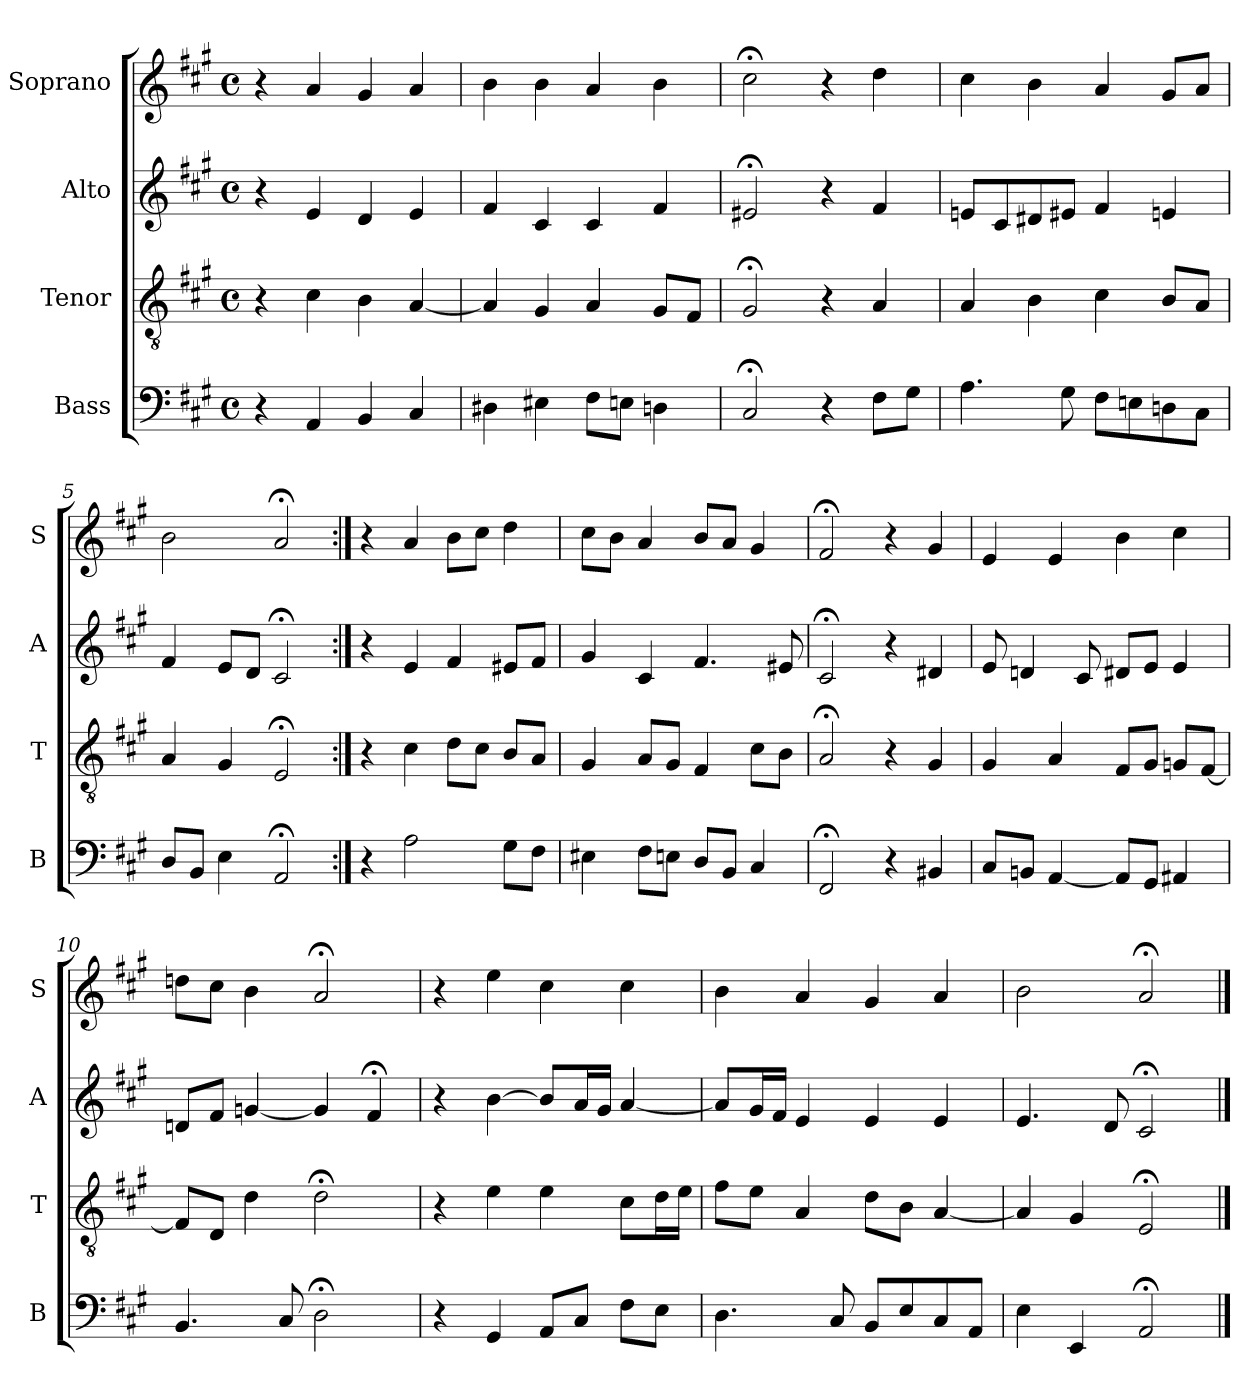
**kern	**kern	**kern	**kern
*part4	*part3	*part2	*part1
*staff4	*staff3	*staff2	*staff1
*I"Bass	*I"Tenor	*I"Alto	*I"Soprano
*I'B	*I'T	*I'A	*I'S
*clefF4	*clefGv2	*clefG2	*clefG2
*k[f#c#g#]	*k[f#c#g#]	*k[f#c#g#]	*k[f#c#g#]
*A:	*A:	*A:	*A:
*M4/4	*M4/4	*M4/4	*M4/4
*met(c)	*met(c)	*met(c)	*met(c)
*MM100	*MM100	*MM100	*MM100
=1	=1	=1	=1
4r	4r	4r	4r
4AA	4c#	4e	4a
4BB	4B	4d	4g#
4C#	[4A	4e	4a
=2	=2	=2	=2
4D#X	4A]	4f#	4b
4E#X	4G#	4c#	4b
8F#L	4A	4c#	4a
8EnJ	.	.	.
4Dn	8G#L	4f#	4b
.	8F#J	.	.
=3	=3	=3	=3
2C#;<	2G#;<	2e#X;<	2cc#;<
4r	4r	4r	4r
8F#L	4A	4f#	4dd
8G#J	.	.	.
=4	=4	=4	=4
4.A	4A	8enL	4cc#
.	.	8c#	.
.	4B	8d#X	4b
8G#	.	8e#XJ	.
8F#L	4c#	4f#	4a
8En	.	.	.
8Dni	8BiL	4eni	8g#iL
8C#J	8AJ	.	8aJ
=5	=5	=5	=5
8DL	4A	4f#	2b
8BBJ	.	.	.
4E	4G#	8eL	.
.	.	8dJ	.
2AA;<	2E;<	2c#;<	2a;<
=6:|!	=6:|!	=6:|!	=6:|!
4r	4r	4r	4r
2A	4c#	4e	4a
.	8dL	4f#	8bL
.	8c#J	.	8cc#J
8G#L	8BL	8e#XL	4dd
8F#J	8AJ	8f#J	.
=7	=7	=7	=7
4E#X	4G#	4g#	8cc#L
.	.	.	8bJ
8F#L	8AL	4c#	4a
8EnJ	8G#J	.	.
8DL	4F#	4.f#	8bL
8BBJ	.	.	8aJ
4C#	8c#L	.	4g#
.	8BJ	8e#X	.
=8	=8	=8	=8
2FF#;<	2A;<	2c#;<	2f#;<
4r	4r	4r	4r
4BB#X	4G#	4d#X	4g#
=9	=9	=9	=9
8C#L	4G#	8e	4e
8BBnJ	.	4dn	.
[4AA	4A	.	4e
.	.	8c#	.
8AAiL]	8F#iL	8d#XiL	4bi
8GG#J	8G#J	8eJ	.
4AA#X	8GnL	4e	4cc#
.	[8F#J	.	.
=10	=10	=10	=10
4.BB	8F#L]	8dnL	8ddnL
.	8DJ	8f#J	8cc#J
.	4d	[4gn	4b
8C#	.	.	.
2D;<	2d;<	4g]	2a;<
.	.	4f#;<	.
=11	=11	=11	=11
4r	4r	4r	4r
4GG#	4e	[4b	4ee
8AAL	4e	8bL]	4cc#
8C#J	.	16aL	.
.	.	16g#JJ	.
8F#L	8c#L	[4a	4cc#
8EJ	16dL	.	.
.	16eJJ	.	.
=12	=12	=12	=12
4.D	8f#L	8aL]	4b
.	8eJ	16g#L	.
.	.	16f#JJ	.
.	4A	4e	4a
8C#	.	.	.
8BBL	8dL	4e	4g#
8E	8BJ	.	.
8C#	[4A	4e	4a
8AAJ	.	.	.
=13	=13	=13	=13
4E	4A]	4.e	2b
4EE	4G#	.	.
.	.	8d	.
2AA;<	2E;<	2c#;<	2a;<
==	==	==	==
*-	*-	*-	*-
